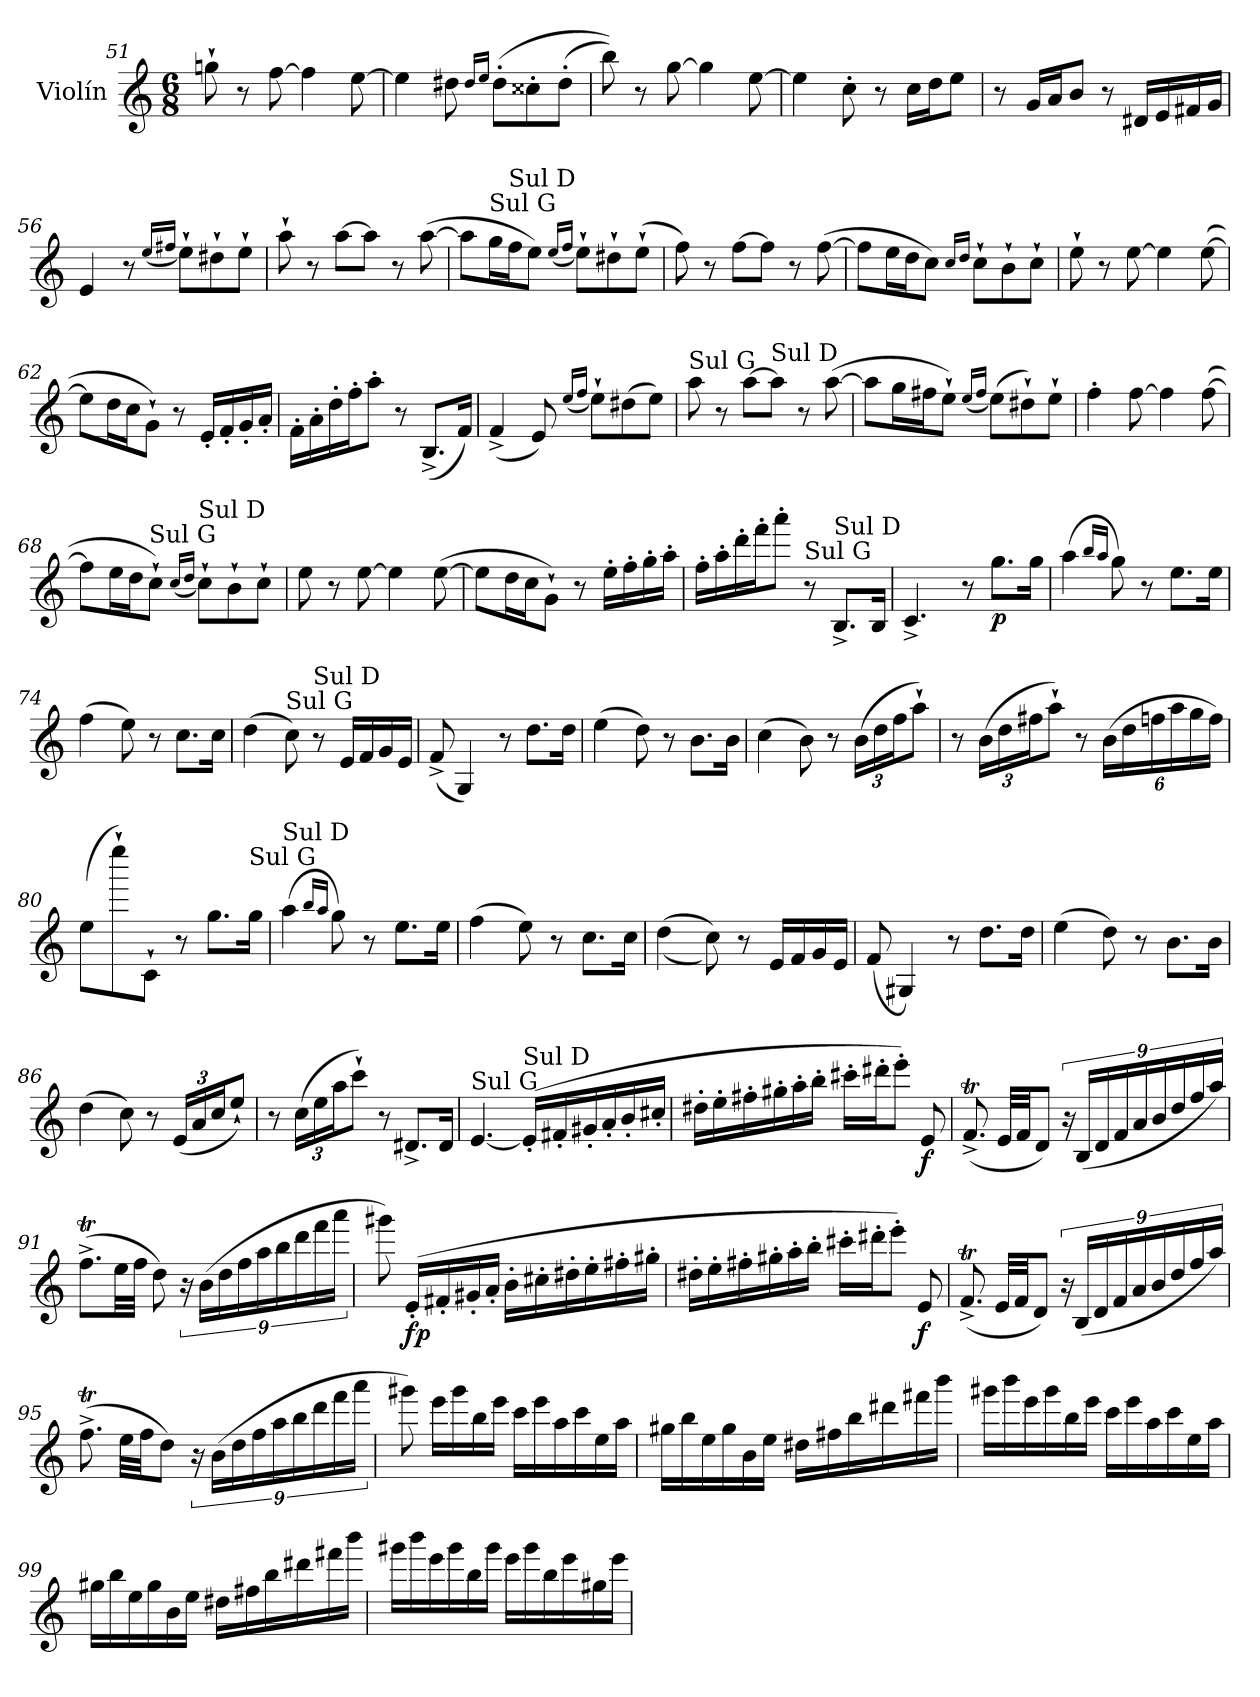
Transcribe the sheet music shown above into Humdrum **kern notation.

**kern	**dynam
*part1	*part1
*staff1	*staff1
*I"Violín	*
*I'Vln.	*
*clefG2	*
*k[]	*
*M6/8	*
=51	=51
8ggn`>\	.
8r	.
[8ff>\	.
4ff>\]	.
[8ee>\	.
=52	=52
4ee>\]	.
8dd#X>\	.
16qdd#>/LL	.
16qee>/JJ	.
(>8dd#'>\L	.
8cc##X'>\	.
(>8dd#'>\J	.
=53	=53
8bb>\))	.
8r	.
[8gg>\	.
4gg>\]	.
[8ee>\	.
=54	=54
4ee>\]	.
8cc'>\	.
8r	.
16cc>\LL	.
16dd>\J	.
8ee>\J	.
=55	=55
8r	.
16g>/LL	.
16a>/J	.
8b>/J	.
8r	.
16d#X>/LL	.
16e>/	.
16f#X>/	.
16g>/JJ	.
!!LO:LB:g=z
=56	=56
4e>/	.
8r	.
(<16qee>/LL	.
16qff#X>/JJ	.
8ee`>\L)	.
8dd#X`>\	.
8ee`>\J	.
=57	=57
8aa`>\	.
8r	.
[8aa>\L	.
8aa>\J]	.
8r	.
(>[8aa>\	.
=58	=58
8aa>\L]	.
!LO:TX:a:t=Sul G	!
16gg>\L	.
!LO:TX:a:t=Sul D	!
16ff>\J	.
8ee>\J)	.
(<16qee>/LL	.
16qff>/JJ	.
8ee`>\L)	.
8dd#X`>\	.
(>8ee`>\J	.
=59	=59
8ff>\)	.
8r	.
[8ff>\L	.
8ff>\J]	.
8r	.
(>[8ff>\	.
=60	=60
8ff>\L]	.
16ee>\L	.
16dd>\J	.
8cc>\J)	.
16qcc>/LL	.
16qdd>/JJ	.
8cc`>\L	.
8b`>\	.
8cc`>\J	.
=61	=61
8ee`>\	.
8r	.
[8ee>\	.
4ee>\]	.
(>[8ee>\	.
!!LO:LB:g=z
=62	=62
8ee>\L]	.
16dd>\L	.
16cc>\J	.
8g`>\J)	.
8r	.
16e'>/LL	.
16f'>/	.
16g'>/	.
16a'>/JJ	.
=63	=63
16f'>\LL	.
16a'>\	.
16dd'>\	.
16ff'>\J	.
8aa'>\J	.
8r	.
(<8.B^>/L	.
16f>/Jk)	.
=64	=64
(<4f^>/	.
8e>/)	.
(<16qee>/LL	.
16qff>/JJ	.
8ee`>\L)	.
(>8dd#X>\	.
8ee>\J)	.
=65	=65
!LO:TX:a:t=Sul G	!
8aa>\	.
8r	.
[8aa>\L	.
!LO:TX:a:t=Sul D	!
8aa>\J]	.
8r	.
(>[8aa>\	.
=66	=66
8aa>\L]	.
16gg>\L	.
16ff#X>\J	.
8ee`>\J)	.
(<16qee>/LL	.
16qff#>/JJ	.
(>8ee>\L)	.
8dd#X`>\)	.
8ee`>\J	.
!!LO:LB:g=z
=67	=67
4ff'>\	.
[8ff>\	.
4ff>\]	.
(>[8ff>\	.
=68	=68
8ff>\L]	.
16ee>\L	.
16dd>\J	.
!LO:TX:a:t=Sul G	!
8cc`>\J)	.
(<16qcc>/LL	.
16qdd>/JJ	.
!LO:TX:a:t=Sul D	!
8cc`>\L)	.
8b`>\	.
8cc`>\J	.
=69	=69
8ee>\	.
8r	.
[8ee>\	.
4ee>\]	.
(>[8ee>\	.
=70	=70
8ee>\L]	.
16dd>\L	.
16cc>\J	.
8g`>\J)	.
8r	.
16ee'>\LL	.
16ff'>\	.
16gg'>\	.
16aa'>\JJ	.
=71	=71
16ff'>\LL	.
16aa'>\	.
16ddd'>\	.
16fff'>\J	.
8aaa'>\J	.
!LO:TX:a:t=Sul G	!
8r	.
!LO:TX:a:t=Sul D	!
8.B^>/L	.
16B>/Jk	.
=72	=72
*MM135	*
4.c^>/	.
8r	.
!	!LO:DY:b
8.gg>\L	p
16gg>\Jk	.
!!LO:LB:g=z
=73	=73
(>4aa>\	.
16qbb>/LL	.
16qaa>/JJ	.
8gg>\)	.
8r	.
8.ee>\L	.
16ee>\Jk	.
=74	=74
(>4ff>\	.
8ee>\)	.
8r	.
8.cc>\L	.
16cc>\Jk	.
=75	=75
(>4dd>\	.
!LO:TX:a:t=Sul G	!
8cc>\)	.
!LO:TX:a:t=Sul D	!
8r	.
16e>/LL	.
16f>/	.
16g>/	.
16e>/JJ	.
=76	=76
(<8f^>/	.
4G>/)	.
8r	.
8.dd>\L	.
16dd>\Jk	.
=77	=77
(>4ee>\	.
8dd>\)	.
8r	.
8.b>\L	.
16b>\Jk	.
=78	=78
(>4cc>\	.
8b>\)	.
8r	.
*Xbrackettup	*
(>24b>\LL	.
24dd>\	.
24ff>\J	.
8aa`>\J)	.
!!LO:LB:g=z
=79	=79
8r	.
(>24b>\LL	.
24dd>\	.
24ff#X>\J	.
8aa`>\J)	.
8r	.
(>24b>\LL	.
24dd>\	.
24ffn>\	.
24aa>\	.
24gg>\	.
24ff>\JJ)	.
=80	=80
(>8ee>\L	.
8eeee`>\)	.
8c`>\J	.
8r	.
8.gg>\L	.
!LO:TX:a:t=Sul G	!
16gg>\Jk	.
=81	=81
!LO:TX:a:t=Sul D	!
(>4aa>\	.
16qbb>/LL	.
16qaa>/JJ	.
8gg>\)	.
8r	.
8.ee>\L	.
16ee>\Jk	.
=82	=82
(>4ff>\	.
8ee>\)	.
8r	.
8.cc>\L	.
16cc>\Jk	.
=83	=83
(>(>4dd>\	.
8cc>\))	.
8r	.
16e>/LL	.
16f>/	.
16g>/	.
16e>/JJ	.
!!LO:LB:g=z
=84	=84
(<8f>/	.
4G#X>/)	.
8r	.
8.dd>\L	.
16dd>\Jk	.
=85	=85
(>4ee>\	.
8dd>\)	.
8r	.
8.b>\L	.
16b>\Jk	.
=86	=86
(>4dd>\	.
8cc>\)	.
8r	.
(<24e>/LL	.
24a>/	.
24cc>/J	.
8ee`>/J)	.
=87	=87
8r	.
(>24cc>\LL	.
24ee>\	.
24aa>\J	.
8ccc`>\J)	.
8r	.
8.d#X^>/L	.
16d#>/Jk	.
=88	=88
!LO:TX:a:t=Sul G	!
[4.e>/	.
!LO:TX:a:t=Sul D	!
(>16e'>/LL]	.
16f#X'>/	.
16g#X'>/	.
16a'>/	.
16b'>/	.
16cc#X'>/JJ	.
!!LO:LB:g=z
=89	=89
16dd#X'>\LL	.
16ee'>\	.
16ff#X'>\	.
16gg#X'>\	.
16aa'>\	.
16bb'>\JJ	.
16ccc#X'>\LL	.
16ddd#X'>\J	.
8eee'>\J)	.
!	!LO:DY:b
8e>/	f
=90	=90
(<8.fT^>/	.
32e>/LLL	.
32f>/JJ	.
8d>/J)	.
*brackettup	*
24r	.
(<24B>/LL	.
24d>/	.
*Xbrackettup	*
24f>/	.
24a>/	.
24b>/	.
24dd>/	.
24ff>/	.
24aa>/JJ)	.
=91	=91
(>8.ffT^>\L	.
32ee>\LL	.
32ff>\JJJ	.
8dd>\)	.
*brackettup	*
24r	.
(>24b>\LL	.
24dd>\	.
*Xbrackettup	*
24ff>\	.
24aa>\	.
24bb>\	.
24ddd>\	.
24fff>\	.
24aaa>\JJ	.
!!LO:LB:g=z
=92	=92
8ggg#X>\)	.
!	!LO:DY:b
(>16e'>/LL	fp
16f#X'>/	.
16g#X'>/	.
16a'>/JJ	.
16b'>\LL	.
16cc#X'>\	.
16dd#X'>\	.
16ee'>\	.
16ff#X'>\	.
16gg#X'>\JJ	.
=93	=93
16dd#X'>\LL	.
16ee'>\	.
16ff#X'>\	.
16gg#X'>\	.
16aa'>\	.
16bb'>\JJ	.
16ccc#X'>\LL	.
16ddd#X'>\J	.
8eee'>\J)	.
!	!LO:DY:b
8e>/	f
=94	=94
(<8.fT^>/	.
32e>/LLL	.
32f>/JJ	.
8d>/J)	.
*brackettup	*
24r	.
(<24B>/LL	.
24d>/	.
*Xbrackettup	*
24f>/	.
24a>/	.
24b>/	.
24dd>/	.
24ff>/	.
24aa>/JJ)	.
!!LO:LB:g=z
=95	=95
(>8.ffT^>\	.
32ee>\LLL	.
32ff>\JJ	.
8dd>\J)	.
*brackettup	*
24r	.
(>24b>\LL	.
24dd>\	.
*Xbrackettup	*
24ff>\	.
24aa>\	.
24bb>\	.
24ddd>\	.
24fff>\	.
24aaa>\JJ	.
=96	=96
8ggg#X>\)	.
16eee>\LL	.
16ggg#>\	.
16bb>\	.
16eee>\JJ	.
16ccc>\LL	.
16eee>\	.
16aa>\	.
16ccc>\	.
16ee>\	.
16aa>\JJ	.
=97	=97
16gg#X>\LL	.
16bb>\	.
16ee>\	.
16gg#>\	.
16b>\	.
16ee>\JJ	.
16dd#X>\LL	.
16ff#X>\	.
16bb>\	.
16ddd#X>\	.
16fff#X>\	.
16bbb>\JJ	.
!!LO:LB:g=z
=98	=98
16ggg#X>\LL	.
16bbb>\	.
16eee>\	.
16ggg#>\	.
16bb>\	.
16eee>\JJ	.
16ccc>\LL	.
16eee>\	.
16aa>\	.
16ccc>\	.
16ee>\	.
16aa>\JJ	.
=99	=99
16gg#X>\LL	.
16bb>\	.
16ee>\	.
16gg#>\	.
16b>\	.
16ee>\JJ	.
16dd#X>\LL	.
16ff#X>\	.
16bb>\	.
16ddd#X>\	.
16fff#X>\	.
16bbb>\JJ	.
!!LO:PB:g=z
=100	=100
16ggg#X>\LL	.
16bbb>\	.
16eee>\	.
16ggg#>\	.
16bb>\	.
16ggg#>\JJ	.
16eee>\LL	.
16ggg#>\	.
16bb>\	.
16eee>\	.
16gg#X>\	.
16eee>\JJ	.
=	=
*-	*-
